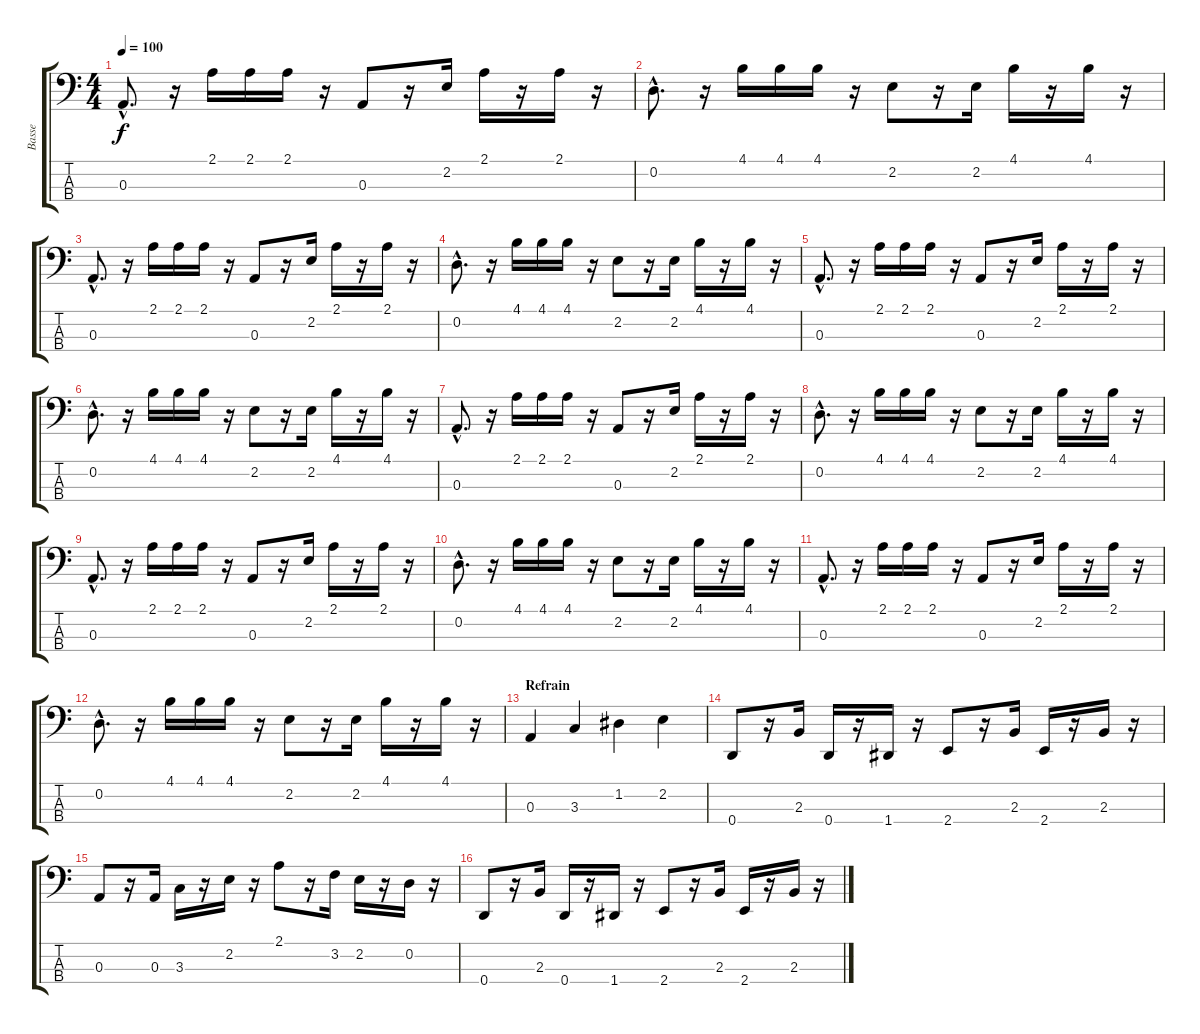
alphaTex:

\track ("Basse" "Basse") {instrument electricbassfinger}
\staff {score tabs}
\tuning (G2 D2 A1 D1) {hide}
\ts (4 4)
\tempo 100
\clef f4
\ks c
0.3{hac}.8{d dy f} r.16 2.1.16 2.1.16 2.1.16 r.16 0.3.8 r.16 2.2.16 2.1.16 r.16 2.1.16 r.16 |
0.2{hac}.8{d} r.16 4.1.16 4.1.16 4.1.16 r.16 2.2.8 r.16 2.2.16 4.1.16 r.16 4.1.16 r.16 |
0.3{hac}.8{d} r.16 2.1.16 2.1.16 2.1.16 r.16 0.3.8 r.16 2.2.16 2.1.16 r.16 2.1.16 r.16 |
0.2{hac}.8{d} r.16 4.1.16 4.1.16 4.1.16 r.16 2.2.8 r.16 2.2.16 4.1.16 r.16 4.1.16 r.16 |
0.3{hac}.8{d} r.16 2.1.16 2.1.16 2.1.16 r.16 0.3.8 r.16 2.2.16 2.1.16 r.16 2.1.16 r.16 |
0.2{hac}.8{d} r.16 4.1.16 4.1.16 4.1.16 r.16 2.2.8 r.16 2.2.16 4.1.16 r.16 4.1.16 r.16 |
0.3{hac}.8{d} r.16 2.1.16 2.1.16 2.1.16 r.16 0.3.8 r.16 2.2.16 2.1.16 r.16 2.1.16 r.16 |
0.2{hac}.8{d} r.16 4.1.16 4.1.16 4.1.16 r.16 2.2.8 r.16 2.2.16 4.1.16 r.16 4.1.16 r.16 |
0.3{hac}.8{d} r.16 2.1.16 2.1.16 2.1.16 r.16 0.3.8 r.16 2.2.16 2.1.16 r.16 2.1.16 r.16 |
0.2{hac}.8{d} r.16 4.1.16 4.1.16 4.1.16 r.16 2.2.8 r.16 2.2.16 4.1.16 r.16 4.1.16 r.16 |
0.3{hac}.8{d} r.16 2.1.16 2.1.16 2.1.16 r.16 0.3.8 r.16 2.2.16 2.1.16 r.16 2.1.16 r.16 |
0.2{hac}.8{d} r.16 4.1.16 4.1.16 4.1.16 r.16 2.2.8 r.16 2.2.16 4.1.16 r.16 4.1.16 r.16 |
\section ("" "Refrain")
0.3.4 3.3.4 1.2.4 2.2.4 |
0.4.8 r.16 2.3.16 0.4.16 r.16 1.4.16 r.16 2.4.8 r.16 2.3.16 2.4.16 r.16 2.3.16 r.16 |
0.3.8 r.16 0.3.16 3.3.16 r.16 2.2.16 r.16 2.1.8 r.16 3.2.16 2.2.16 r.16 0.2.16 r.16 |
0.4.8 r.16 2.3.16 0.4.16 r.16 1.4.16 r.16 2.4.8 r.16 2.3.16 2.4.16 r.16 2.3.16 r.16
